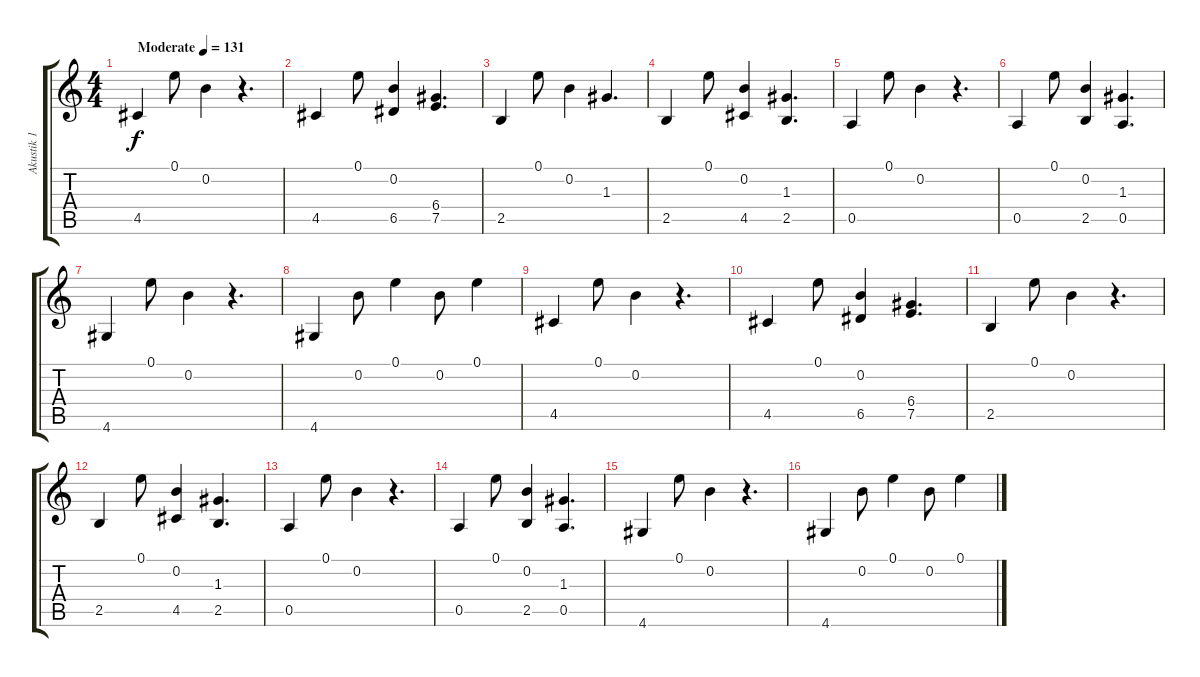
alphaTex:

\track ("Akustik 1" "Akustik 1") {instrument acousticguitarsteel}
\staff {score tabs}
\tuning (E4 B3 G3 D3 A2 E2) {hide}
\ts (4 4)
\tempo (131 "Moderate")
\clef g2
\ks c
4.5.4{dy f instrument acousticguitarsteel} 0.1.8 0.2.4 r.4{d} |
4.5.4 0.1.8 (0.2 6.5).4 (6.4 7.5).4{d} |
2.5.4 0.1.8 0.2.4 1.3.4{d} |
2.5.4 0.1.8 (0.2 4.5).4 (1.3 2.5).4{d} |
0.5.4 0.1.8 0.2.4 r.4{d} |
0.5.4 0.1.8 (0.2 2.5).4 (1.3 0.5).4{d} |
4.6.4 0.1.8 0.2.4 r.4{d} |
4.6.4 0.2.8 0.1.4 0.2.8 0.1.4 |
4.5.4 0.1.8 0.2.4 r.4{d} |
4.5.4 0.1.8 (0.2 6.5).4 (6.4 7.5).4{d} |
2.5.4 0.1.8 0.2.4 r.4{d} |
2.5.4 0.1.8 (0.2 4.5).4 (1.3 2.5).4{d} |
0.5.4 0.1.8 0.2.4 r.4{d} |
0.5.4 0.1.8 (0.2 2.5).4 (1.3 0.5).4{d} |
4.6.4 0.1.8 0.2.4 r.4{d} |
4.6.4 0.2.8 0.1.4 0.2.8 0.1.4
